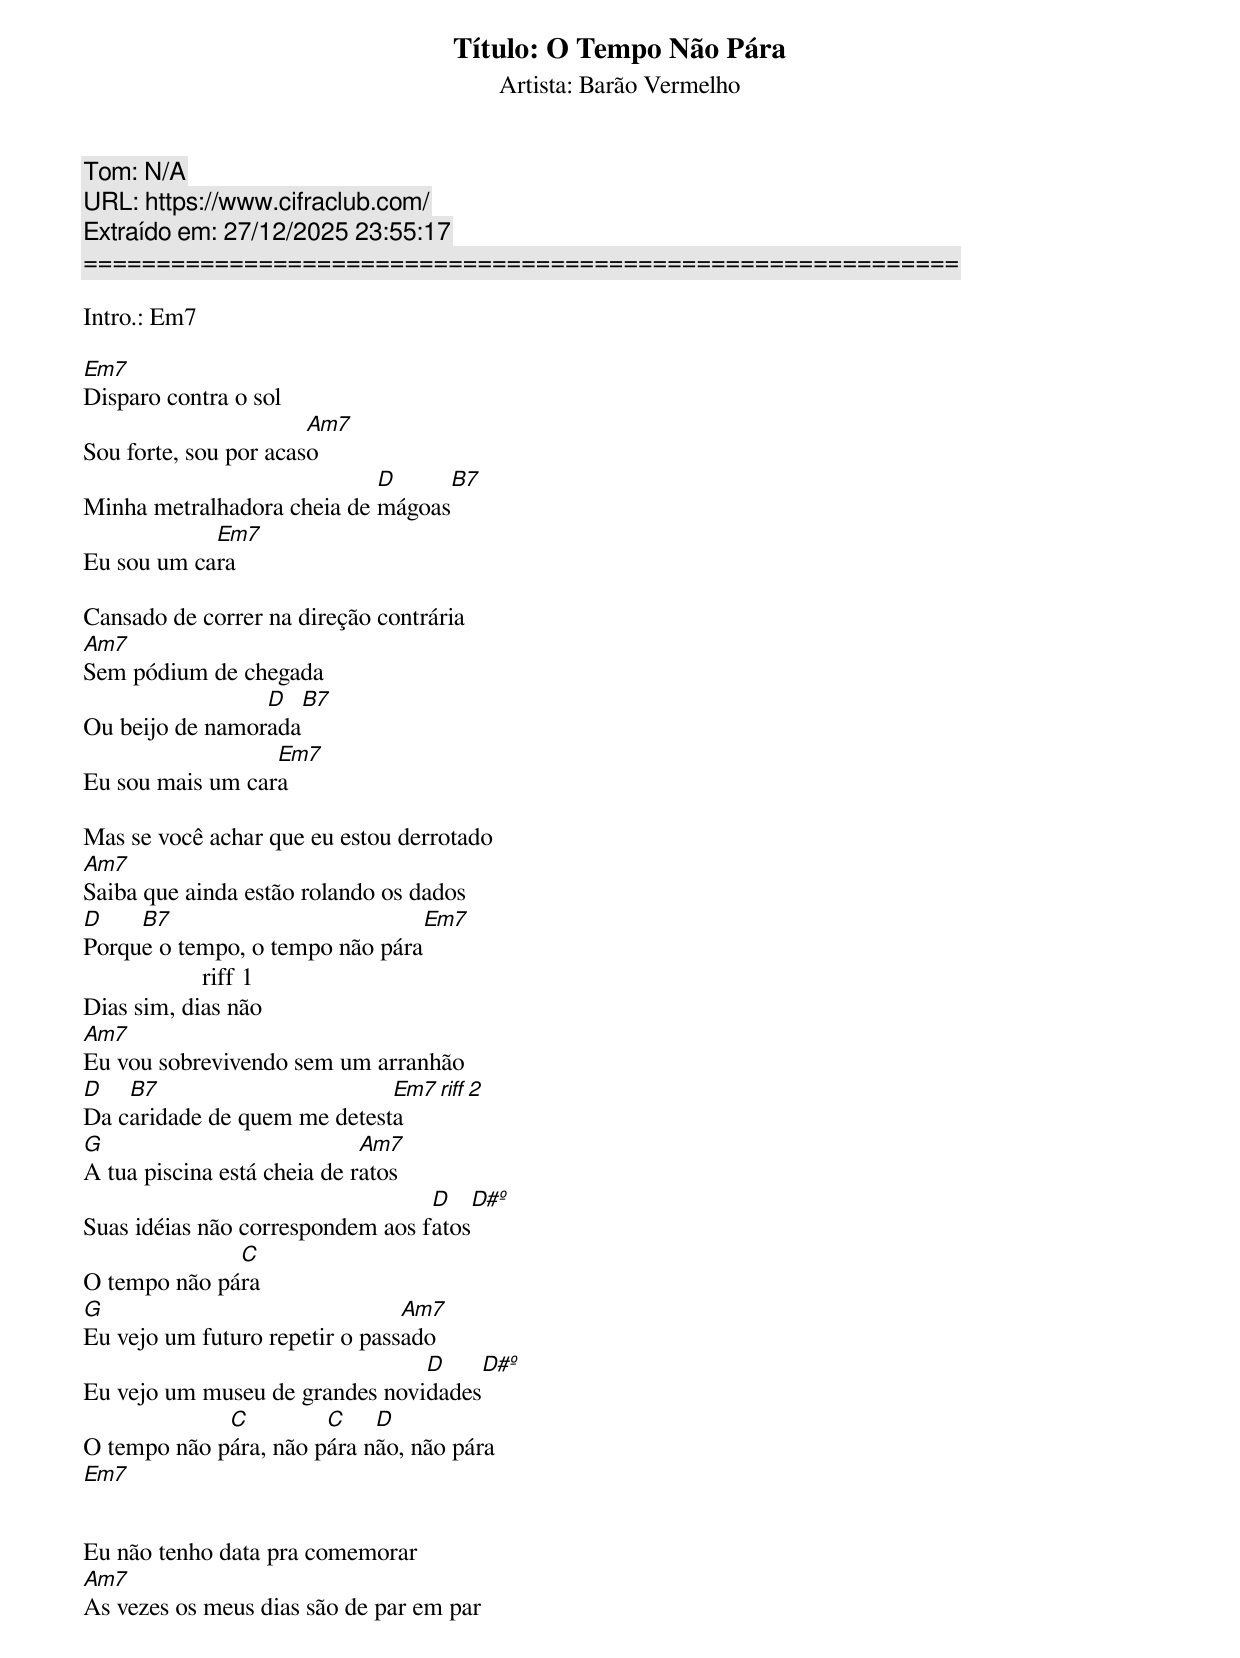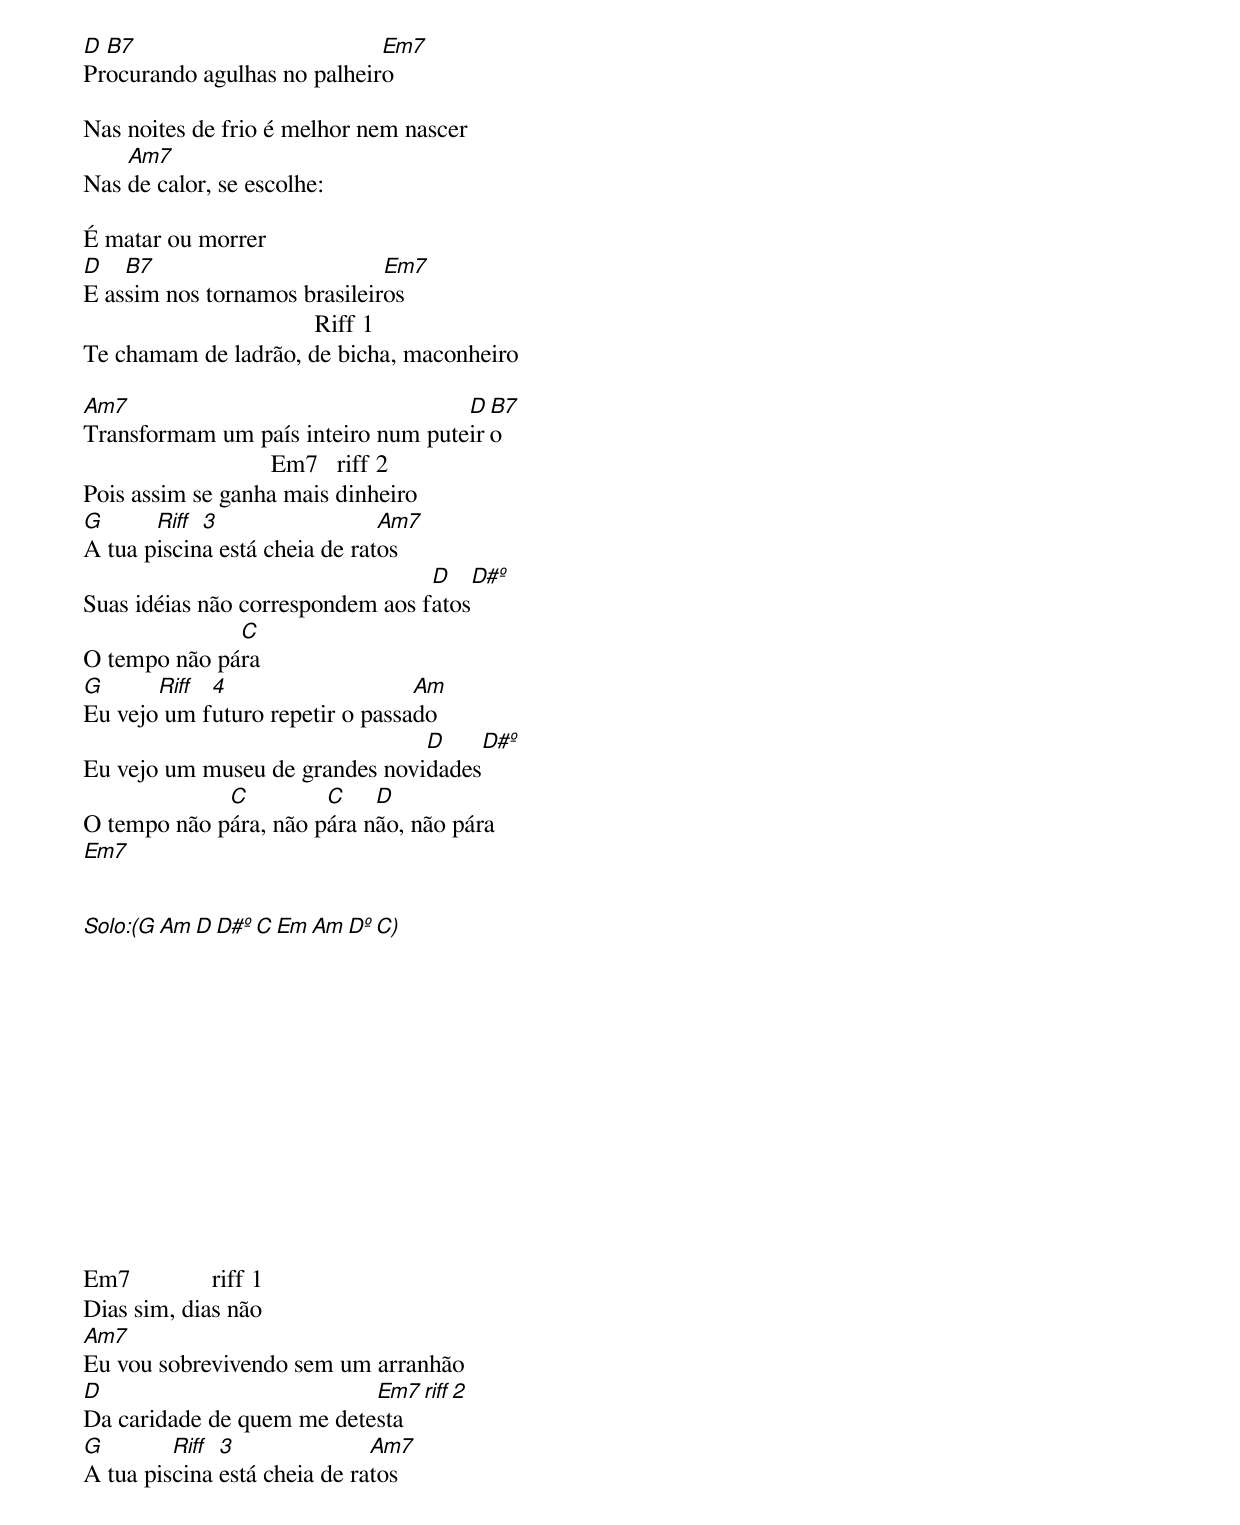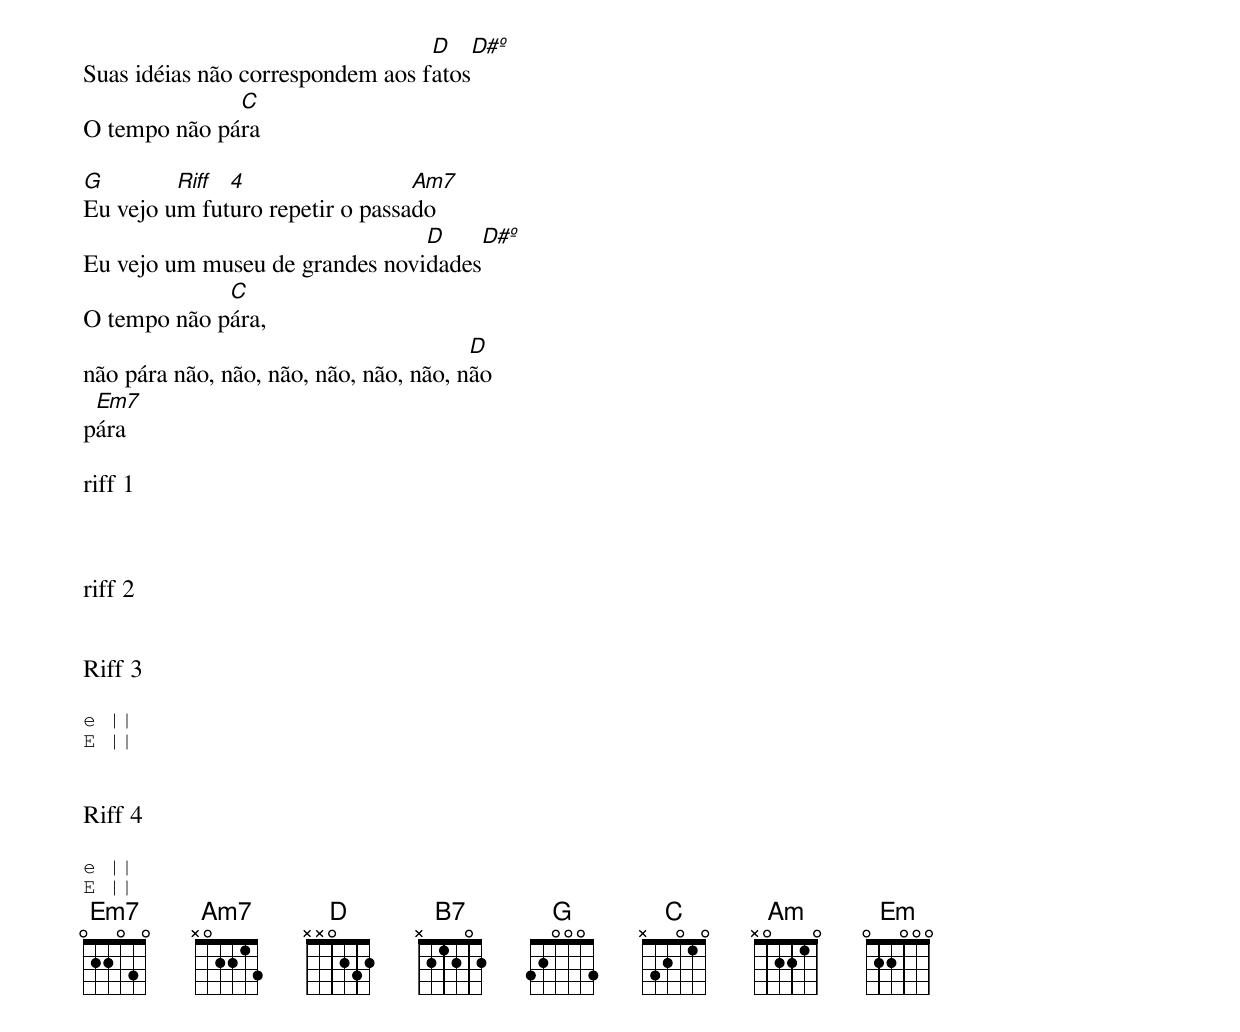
Título: O Tempo Não Pára
Artista: Barão Vermelho
Tom: N/A
URL: https://www.cifraclub.com/
Extraído em: 27/12/2025 23:55:17
============================================================

Intro.: Em7

Em7
Disparo contra o sol
                       Am7
Sou forte, sou por acaso
                            D       B7
Minha metralhadora cheia de mágoas
            Em7
Eu sou um cara

Cansado de correr na direção contrária
Am7
Sem pódium de chegada
                 D   B7
Ou beijo de namorada
                  Em7
Eu sou mais um cara

Mas se você achar que eu estou derrotado
Am7
Saiba que ainda estão rolando os dados
D    B7                          Em7
Porque o tempo, o tempo não pára
                   riff 1
Dias sim, dias não
Am7
Eu vou sobrevivendo sem um arranhão
D   B7                       Em7 riff 2
Da caridade de quem me detesta
G                            Am7
A tua piscina está cheia de ratos
                                  D    D#º
Suas idéias não correspondem aos fatos
              C
O tempo não pára
G                               Am7
Eu vejo um futuro repetir o passado
                                D    D#º
Eu vejo um museu de grandes novidades
             C         C    D
O tempo não pára, não pára não, não pára
Em7


Eu não tenho data pra comemorar
Am7
As vezes os meus dias são de par em par
D B7                         Em7
Procurando agulhas no palheiro

Nas noites de frio é melhor nem nascer
    Am7
Nas de calor, se escolhe:

É matar ou morrer
D   B7                        Em7
E assim nos tornamos brasileiros
                                     Riff 1
Te chamam de ladrão, de bicha, maconheiro

Am7                                 D B7
Transformam um país inteiro num puteiro
                              Em7   riff 2
Pois assim se ganha mais dinheiro
G      Riff 3                  Am7
A tua piscina está cheia de ratos
                                  D    D#º
Suas idéias não correspondem aos fatos
              C
O tempo não pára
G      Riff 4                    Am
Eu vejo um futuro repetir o passado
                                D     D#º
Eu vejo um museu de grandes novidades
             C         C    D
O tempo não pára, não pára não, não pára
Em7


Solo:(G Am D D#º C Em Am Dº C)













Em7             riff 1
Dias sim, dias não
Am7
Eu vou sobrevivendo sem um arranhão
D                          Em7  riff 2
Da caridade de quem me detesta
G        Riff 3               Am7
A tua piscina está cheia de ratos
                                  D    D#º
Suas idéias não correspondem aos fatos
              C
O tempo não pára

G        Riff 4                  Am7
Eu vejo um futuro repetir o passado
                                D     D#º
Eu vejo um museu de grandes novidades
             C
O tempo não pára,
                                        D
não pára não, não, não, não, não, não, não
 Em7
pára

riff 1



riff 2


Riff 3

e ||
E ||


Riff 4

e ||
E ||
